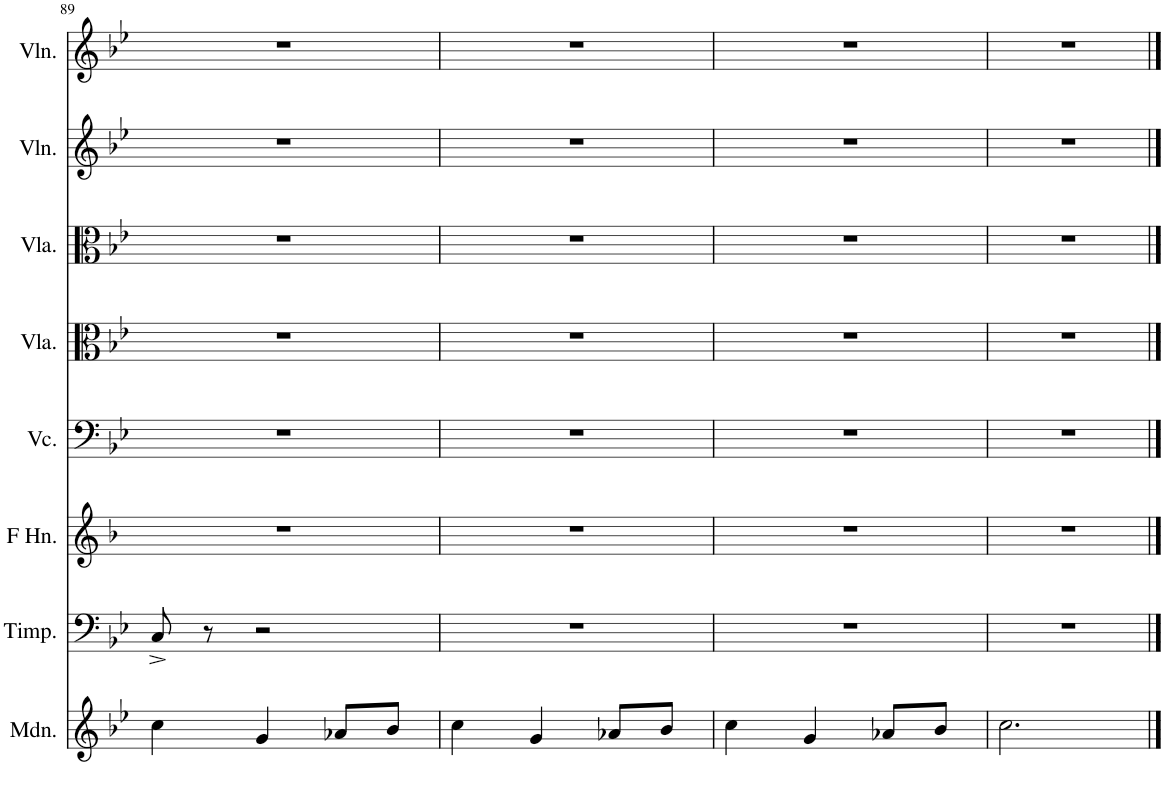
**kern	**kern	**kern	**kern	**kern	**kern	**kern	**kern
*part8	*part7	*part6	*part5	*part4	*part3	*part2	*part1
*staff8	*staff7	*staff6	*staff5	*staff4	*staff3	*staff2	*staff1
*I"Mandolin	*I"Timpani	*I"Horn in F	*I"Violoncello	*I"Viola	*I"Viola	*I"Violin	*I"Violin
*I'Mdn.	*I'Timp.	*	*I'Vc.	*I'Vla.	*I'Vla.	*I'Vln.	*I'Vln.
!!LO:PB:g=z
*clefG2	*clefF4	*clefG2	*clefF4	*clefC3	*clefC3	*clefG2	*clefG2
*	*	*Trd4c7	*	*	*	*	*
*k[b-e-]	*k[b-e-]	*k[b-]	*k[b-e-]	*k[b-e-]	*k[b-e-]	*k[b-e-]	*k[b-e-]
*M3/4	*M3/4	*M3/4	*M3/4	*M3/4	*M3/4	*M3/4	*M3/4
=89	=89	=89	=89	=89	=89	=89	=89
4cc\	8C^/	2.r	2.r	2.r	2.r	2.r	2.r
.	8r	.	.	.	.	.	.
4g/	2r	.	.	.	.	.	.
8a-X/L	.	.	.	.	.	.	.
8b-/J	.	.	.	.	.	.	.
=90	=90	=90	=90	=90	=90	=90	=90
4cc\	2.r	2.r	2.r	2.r	2.r	2.r	2.r
4g/	.	.	.	.	.	.	.
8a-X/L	.	.	.	.	.	.	.
8b-/J	.	.	.	.	.	.	.
=91	=91	=91	=91	=91	=91	=91	=91
4cc\	2.r	2.r	2.r	2.r	2.r	2.r	2.r
4g/	.	.	.	.	.	.	.
8a-X/L	.	.	.	.	.	.	.
8b-/J	.	.	.	.	.	.	.
=92	=92	=92	=92	=92	=92	=92	=92
2.cc\	2.r	2.r	2.r	2.r	2.r	2.r	2.r
==	==	==	==	==	==	==	==
*-	*-	*-	*-	*-	*-	*-	*-
